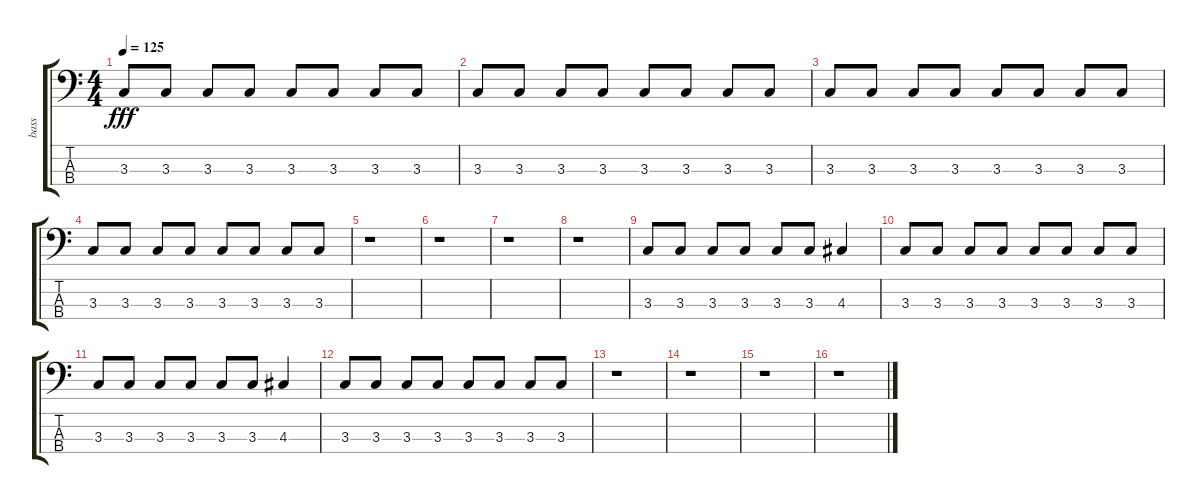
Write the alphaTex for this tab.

\track ("bass" "bass") {instrument electricbassfinger}
\staff {score tabs}
\tuning (G2 D2 A1 E1) {hide}
\ts (4 4)
\tempo 125
\clef f4
\ks c
3.3.8{dy fff} 3.3.8 3.3.8 3.3.8 3.3.8 3.3.8 3.3.8 3.3.8 |
3.3.8 3.3.8 3.3.8 3.3.8 3.3.8 3.3.8 3.3.8 3.3.8 |
3.3.8 3.3.8 3.3.8 3.3.8 3.3.8 3.3.8 3.3.8 3.3.8 |
3.3.8 3.3.8 3.3.8 3.3.8 3.3.8 3.3.8 3.3.8 3.3.8 |
r.1 |
r.1 |
r.1 |
r.1 |
3.3.8 3.3.8 3.3.8 3.3.8 3.3.8 3.3.8 4.3.4 |
3.3.8 3.3.8 3.3.8 3.3.8 3.3.8 3.3.8 3.3.8 3.3.8 |
3.3.8 3.3.8 3.3.8 3.3.8 3.3.8 3.3.8 4.3.4 |
3.3.8 3.3.8 3.3.8 3.3.8 3.3.8 3.3.8 3.3.8 3.3.8 |
r.1 |
r.1 |
r.1 |
r.1
